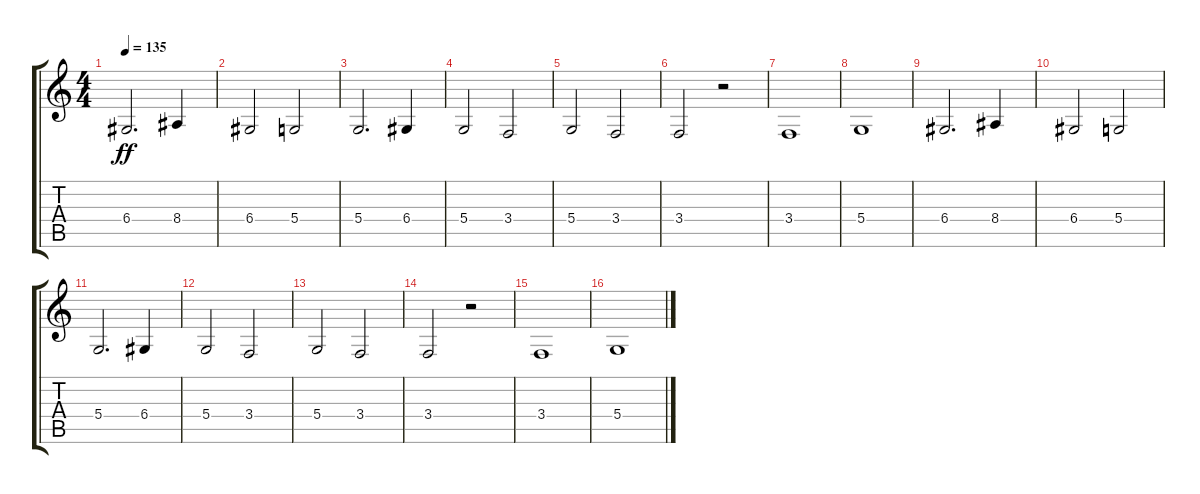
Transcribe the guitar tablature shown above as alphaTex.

\track "" {instrument pad4choir}
\staff {score tabs}
\tuning (E4 B3 G3 D3 A2 E2) {hide}
\ts (4 4)
\tempo 135
\clef g2
\ks c
6.4.2{d dy ff} 8.4.4 |
6.4.2 5.4.2 |
5.4.2{d} 6.4.4 |
5.4.2 3.4.2 |
5.4.2 3.4.2 |
3.4.2 r.2 |
3.4.1 |
5.4.1 |
6.4.2{d} 8.4.4 |
6.4.2 5.4.2 |
5.4.2{d} 6.4.4 |
5.4.2 3.4.2 |
5.4.2 3.4.2 |
3.4.2 r.2 |
3.4.1 |
5.4.1
